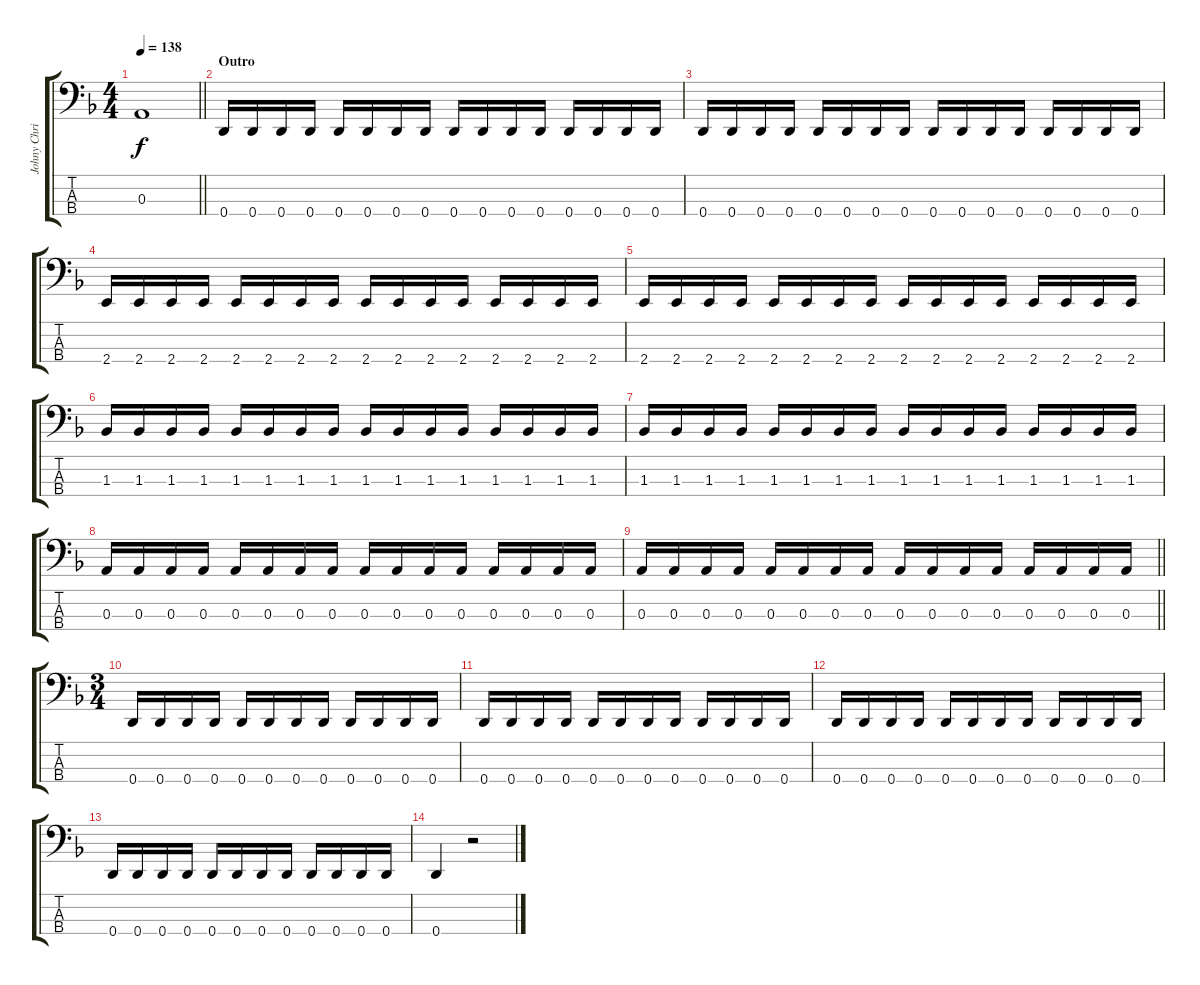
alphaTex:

\track ("Johny Christ [Bass]" "Johny Chri") {instrument electricbasspick}
\staff {score tabs}
\tuning (G2 D2 A1 D1) {hide}
\ts (4 4)
\tempo 138
\clef f4
\barLineRight lightlight
\ks f
0.3{t}.1{dy f} |
\section ("" "Outro")
0.4.16 0.4.16 0.4.16 0.4.16 0.4.16 0.4.16 0.4.16 0.4.16 0.4.16 0.4.16 0.4.16 0.4.16 0.4.16 0.4.16 0.4.16 0.4.16 |
0.4.16 0.4.16 0.4.16 0.4.16 0.4.16 0.4.16 0.4.16 0.4.16 0.4.16 0.4.16 0.4.16 0.4.16 0.4.16 0.4.16 0.4.16 0.4.16 |
2.4.16 2.4.16 2.4.16 2.4.16 2.4.16 2.4.16 2.4.16 2.4.16 2.4.16 2.4.16 2.4.16 2.4.16 2.4.16 2.4.16 2.4.16 2.4.16 |
2.4.16 2.4.16 2.4.16 2.4.16 2.4.16 2.4.16 2.4.16 2.4.16 2.4.16 2.4.16 2.4.16 2.4.16 2.4.16 2.4.16 2.4.16 2.4.16 |
1.3.16 1.3.16 1.3.16 1.3.16 1.3.16 1.3.16 1.3.16 1.3.16 1.3.16 1.3.16 1.3.16 1.3.16 1.3.16 1.3.16 1.3.16 1.3.16 |
1.3.16 1.3.16 1.3.16 1.3.16 1.3.16 1.3.16 1.3.16 1.3.16 1.3.16 1.3.16 1.3.16 1.3.16 1.3.16 1.3.16 1.3.16 1.3.16 |
0.3.16 0.3.16 0.3.16 0.3.16 0.3.16 0.3.16 0.3.16 0.3.16 0.3.16 0.3.16 0.3.16 0.3.16 0.3.16 0.3.16 0.3.16 0.3.16 |
\barLineRight lightlight
0.3.16 0.3.16 0.3.16 0.3.16 0.3.16 0.3.16 0.3.16 0.3.16 0.3.16 0.3.16 0.3.16 0.3.16 0.3.16 0.3.16 0.3.16 0.3.16 |
\ts (3 4)
0.4.16 0.4.16 0.4.16 0.4.16 0.4.16 0.4.16 0.4.16 0.4.16 0.4.16 0.4.16 0.4.16 0.4.16 |
0.4.16 0.4.16 0.4.16 0.4.16 0.4.16 0.4.16 0.4.16 0.4.16 0.4.16 0.4.16 0.4.16 0.4.16 |
0.4.16 0.4.16 0.4.16 0.4.16 0.4.16 0.4.16 0.4.16 0.4.16 0.4.16 0.4.16 0.4.16 0.4.16 |
0.4.16 0.4.16 0.4.16 0.4.16 0.4.16 0.4.16 0.4.16 0.4.16 0.4.16 0.4.16 0.4.16 0.4.16 |
0.4.4 r.2
